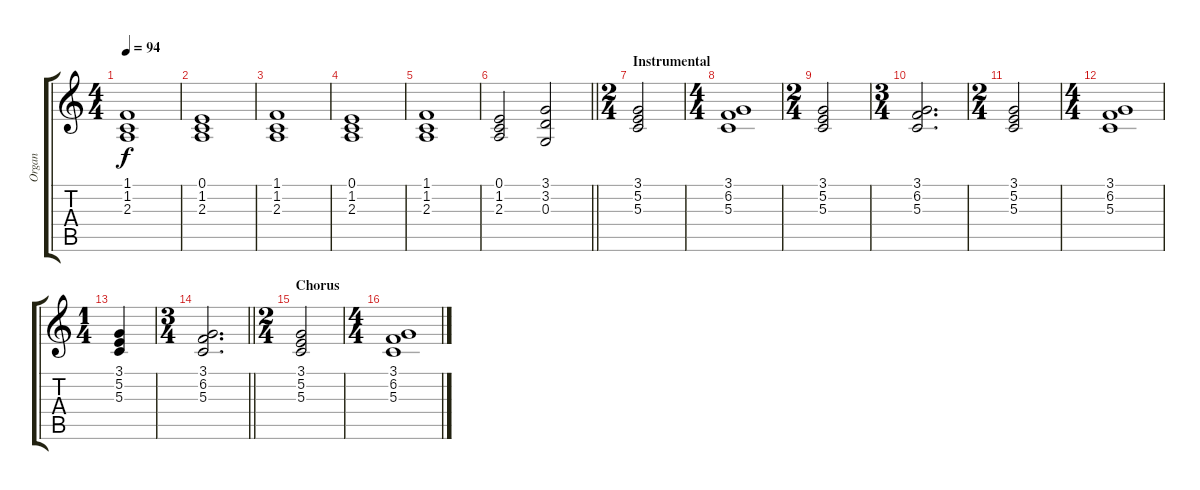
\track ("Organ" "Organ") {instrument percussiveorgan}
\staff {score tabs}
\tuning (E4 B3 G3 D3 A2 E2) {hide}
\ts (4 4)
\tempo 94
\clef g2
\ks c
(1.1 1.2 2.3).1{dy f} |
(0.1 1.2 2.3).1 |
(1.1 1.2 2.3).1 |
(0.1 1.2 2.3).1 |
(1.1 1.2 2.3).1 |
\barLineRight lightlight
(0.1 1.2 2.3).2 (3.1 3.2 0.3).2 |
\ts (2 4)
\section ("" "Instrumental")
(3.1 5.2 5.3).2 |
\ts (4 4)
(3.1 6.2 5.3).1 |
\ts (2 4)
(3.1 5.2 5.3).2 |
\ts (3 4)
(3.1 6.2 5.3).2{d} |
\ts (2 4)
(3.1 5.2 5.3).2 |
\ts (4 4)
(3.1 6.2 5.3).1 |
\ts (1 4)
(3.1 5.2 5.3).4 |
\ts (3 4)
\barLineRight lightlight
(3.1 6.2 5.3).2{d} |
\ts (2 4)
\section ("" "Chorus")
(3.1 5.2 5.3).2 |
\ts (4 4)
(3.1 6.2 5.3).1
